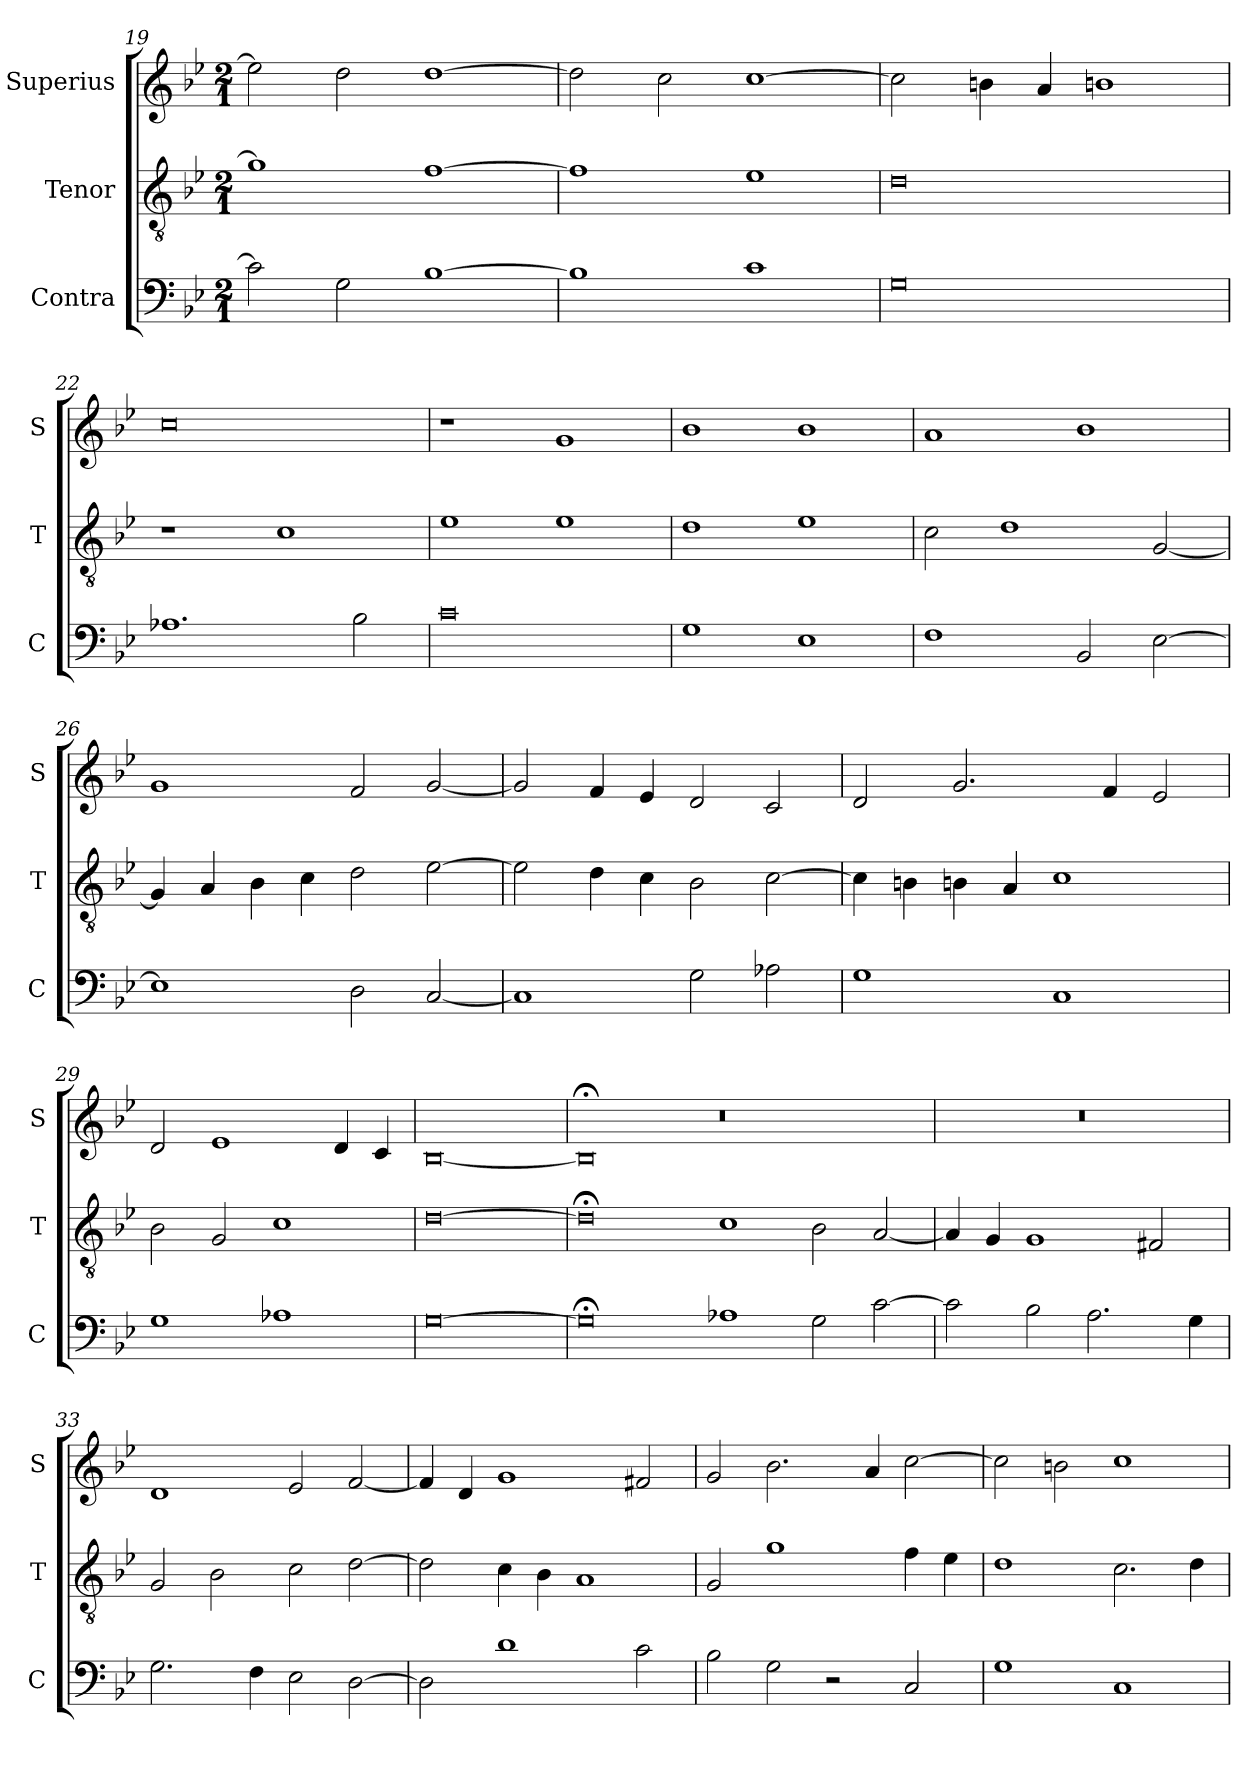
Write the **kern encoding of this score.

**kern	**kern	**kern
*part3	*part2	*part1
*staff3	*staff2	*staff1
*I"Contra	*I"Tenor	*I"Superius
*I'C	*I'T	*I'S
*clefF4	*clefGv2	*clefG2
*k[b-e-]	*k[b-e-]	*k[b-e-]
*M2/1	*M2/1	*M2/1
=19	=19	=19
2c\]	1g]	2ee-\]
2G\	.	2dd\
[1B-	[1f	[1dd
=20	=20	=20
1B-]	1f]	2dd\]
.	.	2cc\
1c	1e-	[1cc
=21	=21	=21
0G	0d	2cc\]
.	.	4bn\
.	.	4a/
.	.	1bn
=22	=22	=22
1.A-X	1r	0cc
.	1c	.
2B-\	.	.
=23	=23	=23
0c	1e-	1r
.	1e-	1g
=24	=24	=24
1G	1d	1b-
1E-	1e-	1b-
=25	=25	=25
1F	2c\	1a
.	1d	.
2BB-/	.	1b-
[2E-\	[2G/	.
=26	=26	=26
1E-]	4G/]	1g
.	4A/	.
.	4B-\	.
.	4c\	.
2D\	2d\	2f/
[2C/	[2e-\	[2g/
=27	=27	=27
1C]	2e-\]	2g/]
.	4d\	4f/
.	4c\	4e-/
2G\	2B-\	2d/
2A-X\	[2c\	2c/
=28	=28	=28
1G	4c\]	2d/
.	4Bn\	.
.	4Bn\	2.g/
.	4A/	.
1C	1c	.
.	.	4f/
.	.	2e-/
=29	=29	=29
1G	2B-\	2d/
.	2G/	1e-
1A-X	1c	.
.	.	4d/
.	.	4c/
=30	=30	=30
[0G	[0d	[0B-
=31	=31	=31
0G;<]	0d;<]	0B-;<]
1A-X	1c	0r
2G\	2B-\	.
[2c\	[2A/	.
=32	=32	=32
2c\]	4A/]	0r
.	4G/	.
2B-\	1G	.
2.A\	.	.
.	2F#X/	.
4G\	.	.
=33	=33	=33
2.G\	2G/	1d
.	2B-\	.
4F\	.	.
2E-\	2c\	2e-/
[2D\	[2d\	[2f/
=34	=34	=34
2D\]	2d\]	4f/]
.	.	4d/
1d	4c\	1g
.	4B-\	.
.	1A	.
2c\	.	2f#X/
=35	=35	=35
2B-\	2G/	2g/
2G\	1g	2.b-\
2r	.	.
.	.	4a/
2C/	4f\	[2cc\
.	4e-\	.
=36	=36	=36
1G	1d	2cc\]
.	.	2bn\
1C	2.c\	1cc
.	4d\	.
=	=	=
*-	*-	*-
